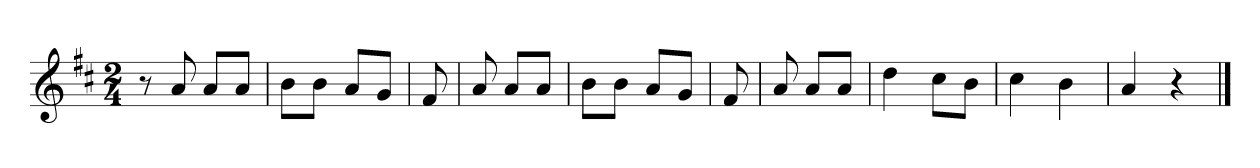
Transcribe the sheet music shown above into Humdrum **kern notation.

**kern
*part1
*staff1
*clefG2
*k[f#c#]
*D:
*M2/4
=
8r
8a
8a/L
8a/J
=2
8b\L
8b\J
8a/L
8g/J
=3
8f#
=4
8a
8a/L
8a/J
=5
8b\L
8b\J
8a/L
8g/J
=6
8f#
=7
8a
8a/L
8a/J
=8
4dd
8cc#\L
8b\J
=9
4cc#
4b
=10
4a
4r
==
*-
